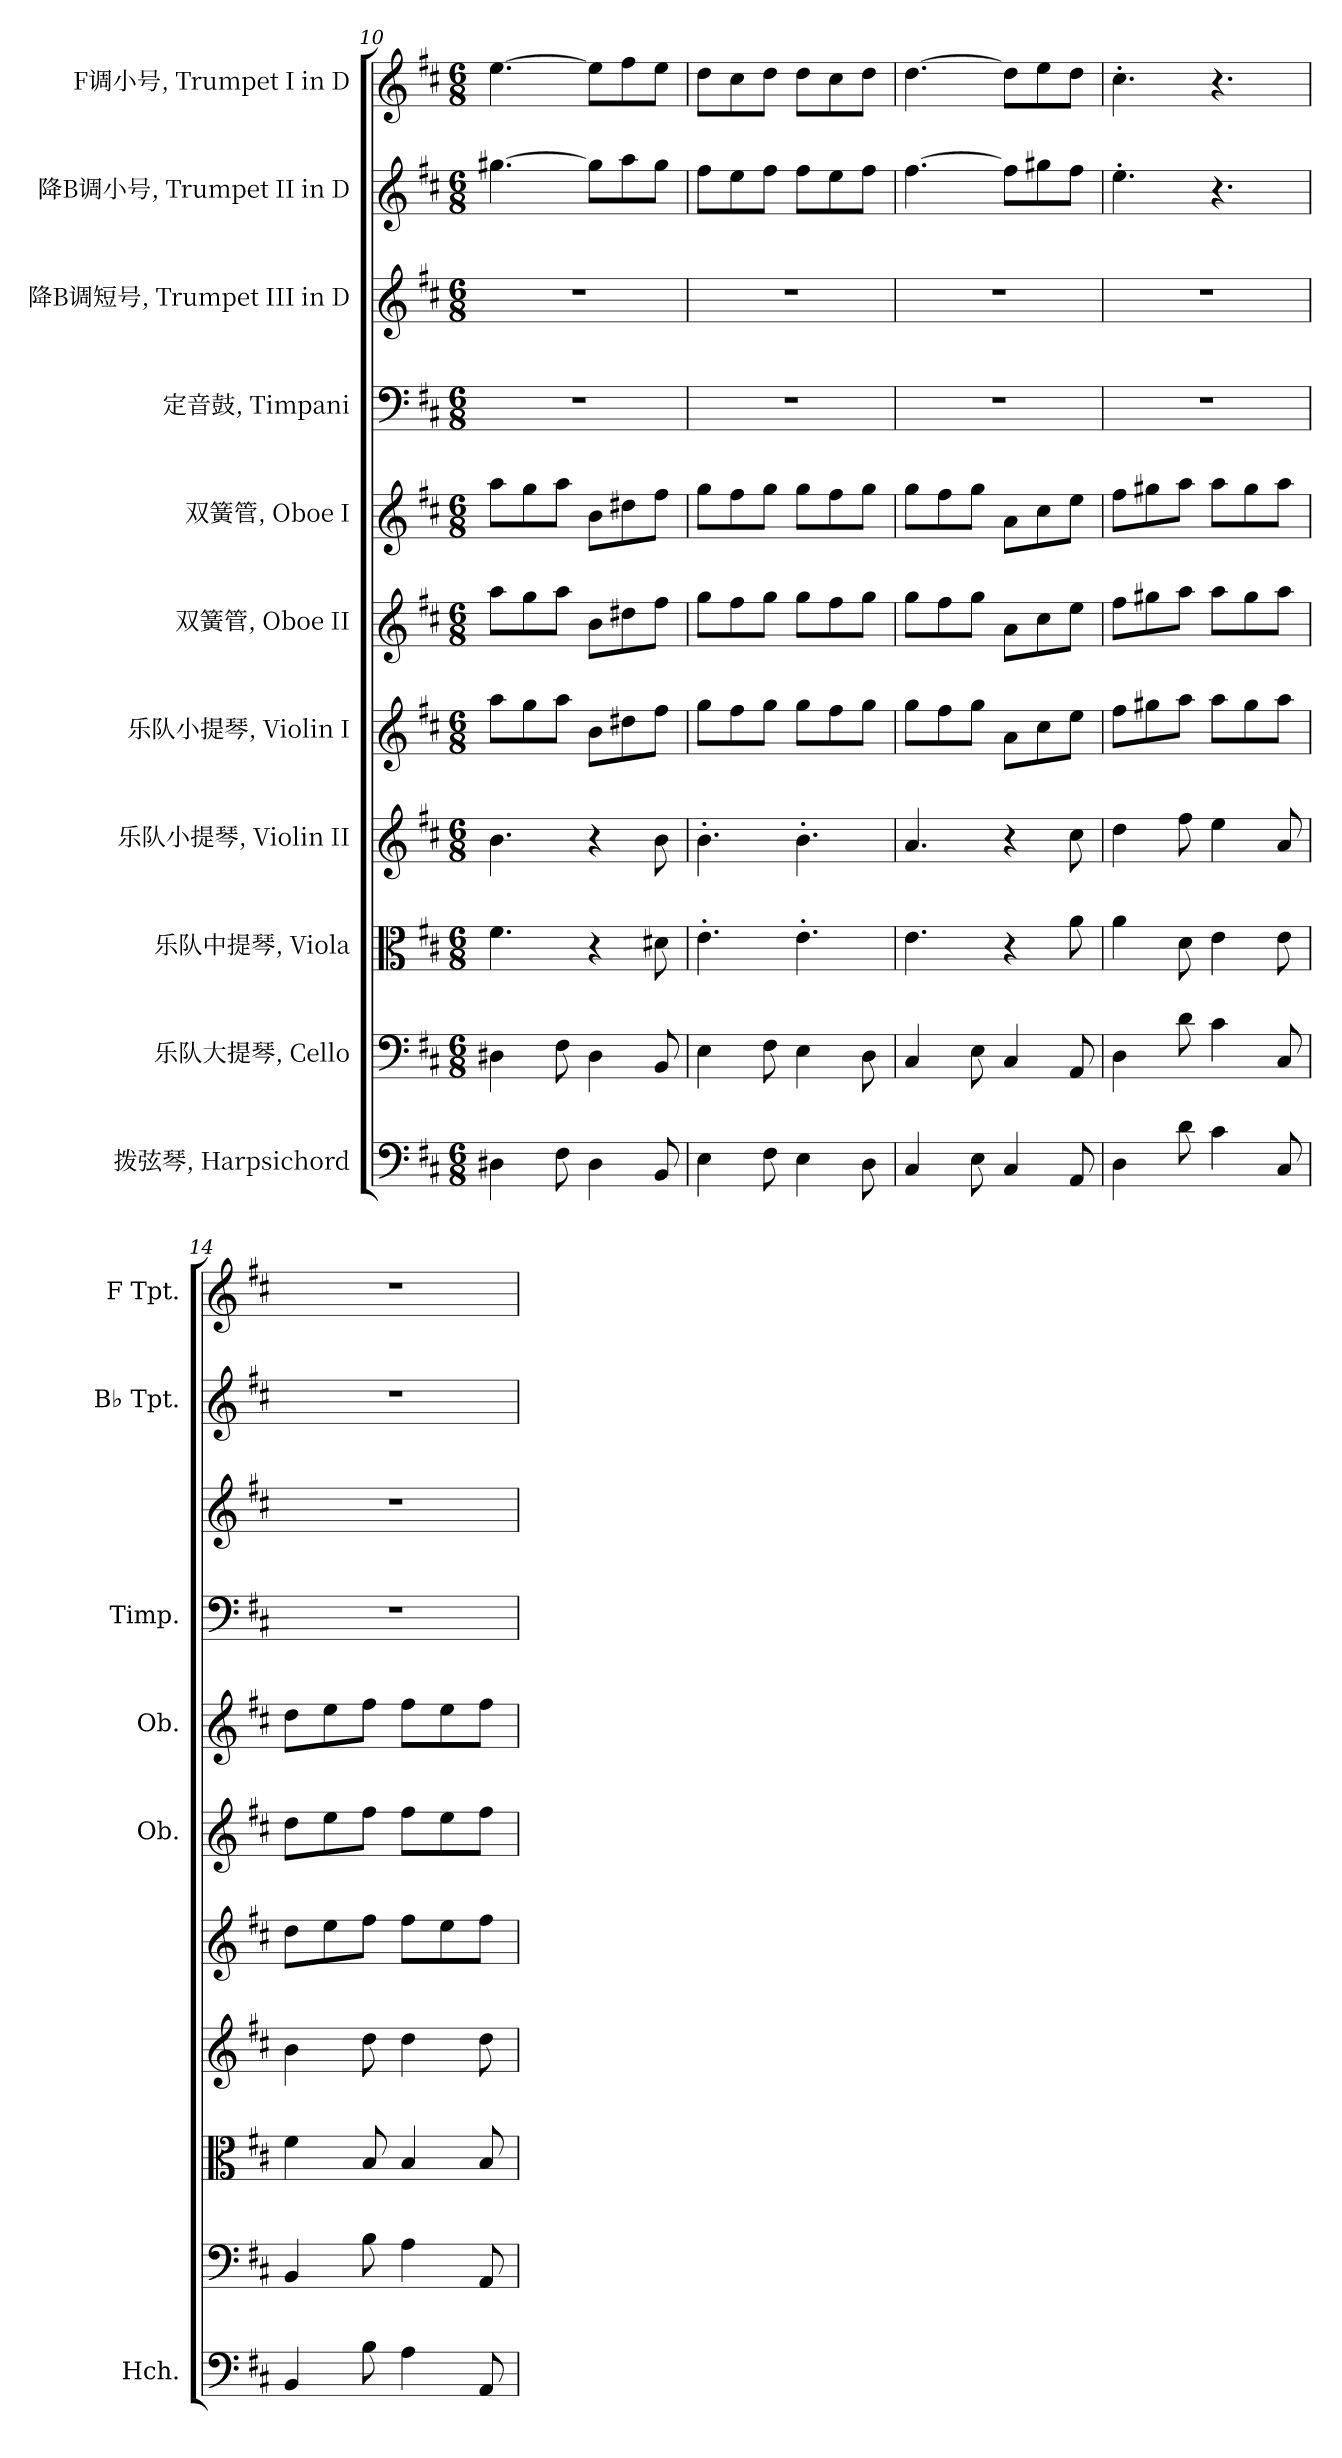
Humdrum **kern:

**kern	**kern	**kern	**kern	**kern	**kern	**kern	**kern	**kern	**kern	**kern
*part11	*part10	*part9	*part8	*part7	*part6	*part5	*part4	*part3	*part2	*part1
*staff11	*staff10	*staff9	*staff8	*staff7	*staff6	*staff5	*staff4	*staff3	*staff2	*staff1
*I"拨弦琴, Harpsichord	*I"乐队大提琴, Cello	*I"乐队中提琴, Viola	*I"乐队小提琴, Violin II	*I"乐队小提琴, Violin I	*I"双簧管, Oboe II	*I"双簧管, Oboe I	*I"定音鼓, Timpani	*I"降B调短号, Trumpet III in D	*I"降B调小号, Trumpet II in D	*I"F调小号, Trumpet I in D
*I'Hch.	*	*	*	*	*I'Ob.	*I'Ob.	*I'Timp.	*	*I'B♭ Tpt.	*I'F Tpt.
*clefF4	*clefF4	*clefC3	*clefG2	*clefG2	*clefG2	*clefG2	*clefF4	*clefG2	*clefG2	*clefG2
*	*	*	*	*	*	*	*	*ITrd1c2	*ITrd1c2	*ITrd-3c-5
*k[f#c#]	*k[f#c#]	*k[f#c#]	*k[f#c#]	*k[f#c#]	*k[f#c#]	*k[f#c#]	*k[f#c#]	*k[]	*k[]	*k[f#]
*M6/8	*M6/8	*M6/8	*M6/8	*M6/8	*M6/8	*M6/8	*M6/8	*M6/8	*M6/8	*M6/8
=10	=10	=10	=10	=10	=10	=10	=10	=10	=10	=10
4D#X\	4D#X\	4.f#\	4.b\	8aa\L	8aa\L	8aa\L	2.r	2.r	[4.ff#X\	[4.aa\
.	.	.	.	8gg\	8gg\	8gg\	.	.	.	.
8F#\	8F#\	.	.	8aa\J	8aa\J	8aa\J	.	.	.	.
4D#\	4D#\	4r	4r	8b\L	8b\L	8b\L	.	.	8ff#\L]	8aa\L]
.	.	.	.	8dd#X\	8dd#X\	8dd#X\	.	.	8gg\	8bb\
8BB/	8BB/	8d#X\	8b\	8ff#\J	8ff#\J	8ff#\J	.	.	8ff#\J	8aa\J
!!LO:PB:g=z
=11	=11	=11	=11	=11	=11	=11	=11	=11	=11	=11
4E\	4E\	4.e'\	4.b'\	8gg\L	8gg\L	8gg\L	2.r	2.r	8ee\L	8gg\L
.	.	.	.	8ff#\	8ff#\	8ff#\	.	.	8dd\	8ff#\
8F#\	8F#\	.	.	8gg\J	8gg\J	8gg\J	.	.	8ee\J	8gg\J
4E\	4E\	4.e'\	4.b'\	8gg\L	8gg\L	8gg\L	.	.	8ee\L	8gg\L
.	.	.	.	8ff#\	8ff#\	8ff#\	.	.	8dd\	8ff#\
8D\	8D\	.	.	8gg\J	8gg\J	8gg\J	.	.	8ee\J	8gg\J
=12	=12	=12	=12	=12	=12	=12	=12	=12	=12	=12
4C#/	4C#/	4.e\	4.a/	8gg\L	8gg\L	8gg\L	2.r	2.r	[4.ee\	[4.gg\
.	.	.	.	8ff#\	8ff#\	8ff#\	.	.	.	.
8E\	8E\	.	.	8gg\J	8gg\J	8gg\J	.	.	.	.
4C#/	4C#/	4r	4r	8a\L	8a\L	8a\L	.	.	8ee\L]	8gg\L]
.	.	.	.	8cc#\	8cc#\	8cc#\	.	.	8ff#X\	8aa\
8AA/	8AA/	8a\	8cc#\	8ee\J	8ee\J	8ee\J	.	.	8ee\J	8gg\J
=13	=13	=13	=13	=13	=13	=13	=13	=13	=13	=13
4D\	4D\	4a\	4dd\	8ff#\L	8ff#\L	8ff#\L	2.r	2.r	4.dd'\	4.ff#'\
.	.	.	.	8gg#X\	8gg#X\	8gg#X\	.	.	.	.
8d\	8d\	8d\	8ff#\	8aa\J	8aa\J	8aa\J	.	.	.	.
4c#\	4c#\	4e\	4ee\	8aa\L	8aa\L	8aa\L	.	.	4.r	4.r
.	.	.	.	8gg#\	8gg#\	8gg#\	.	.	.	.
8C#/	8C#/	8e\	8a/	8aa\J	8aa\J	8aa\J	.	.	.	.
=14	=14	=14	=14	=14	=14	=14	=14	=14	=14	=14
4BB/	4BB/	4f#\	4b\	8dd\L	8dd\L	8dd\L	2.r	2.r	2.r	2.r
.	.	.	.	8ee\	8ee\	8ee\	.	.	.	.
8B\	8B\	8B/	8dd\	8ff#\J	8ff#\J	8ff#\J	.	.	.	.
4A\	4A\	4B/	4dd\	8ff#\L	8ff#\L	8ff#\L	.	.	.	.
.	.	.	.	8ee\	8ee\	8ee\	.	.	.	.
8AA/	8AA/	8B/	8dd\	8ff#\J	8ff#\J	8ff#\J	.	.	.	.
=	=	=	=	=	=	=	=	=	=	=
*-	*-	*-	*-	*-	*-	*-	*-	*-	*-	*-
